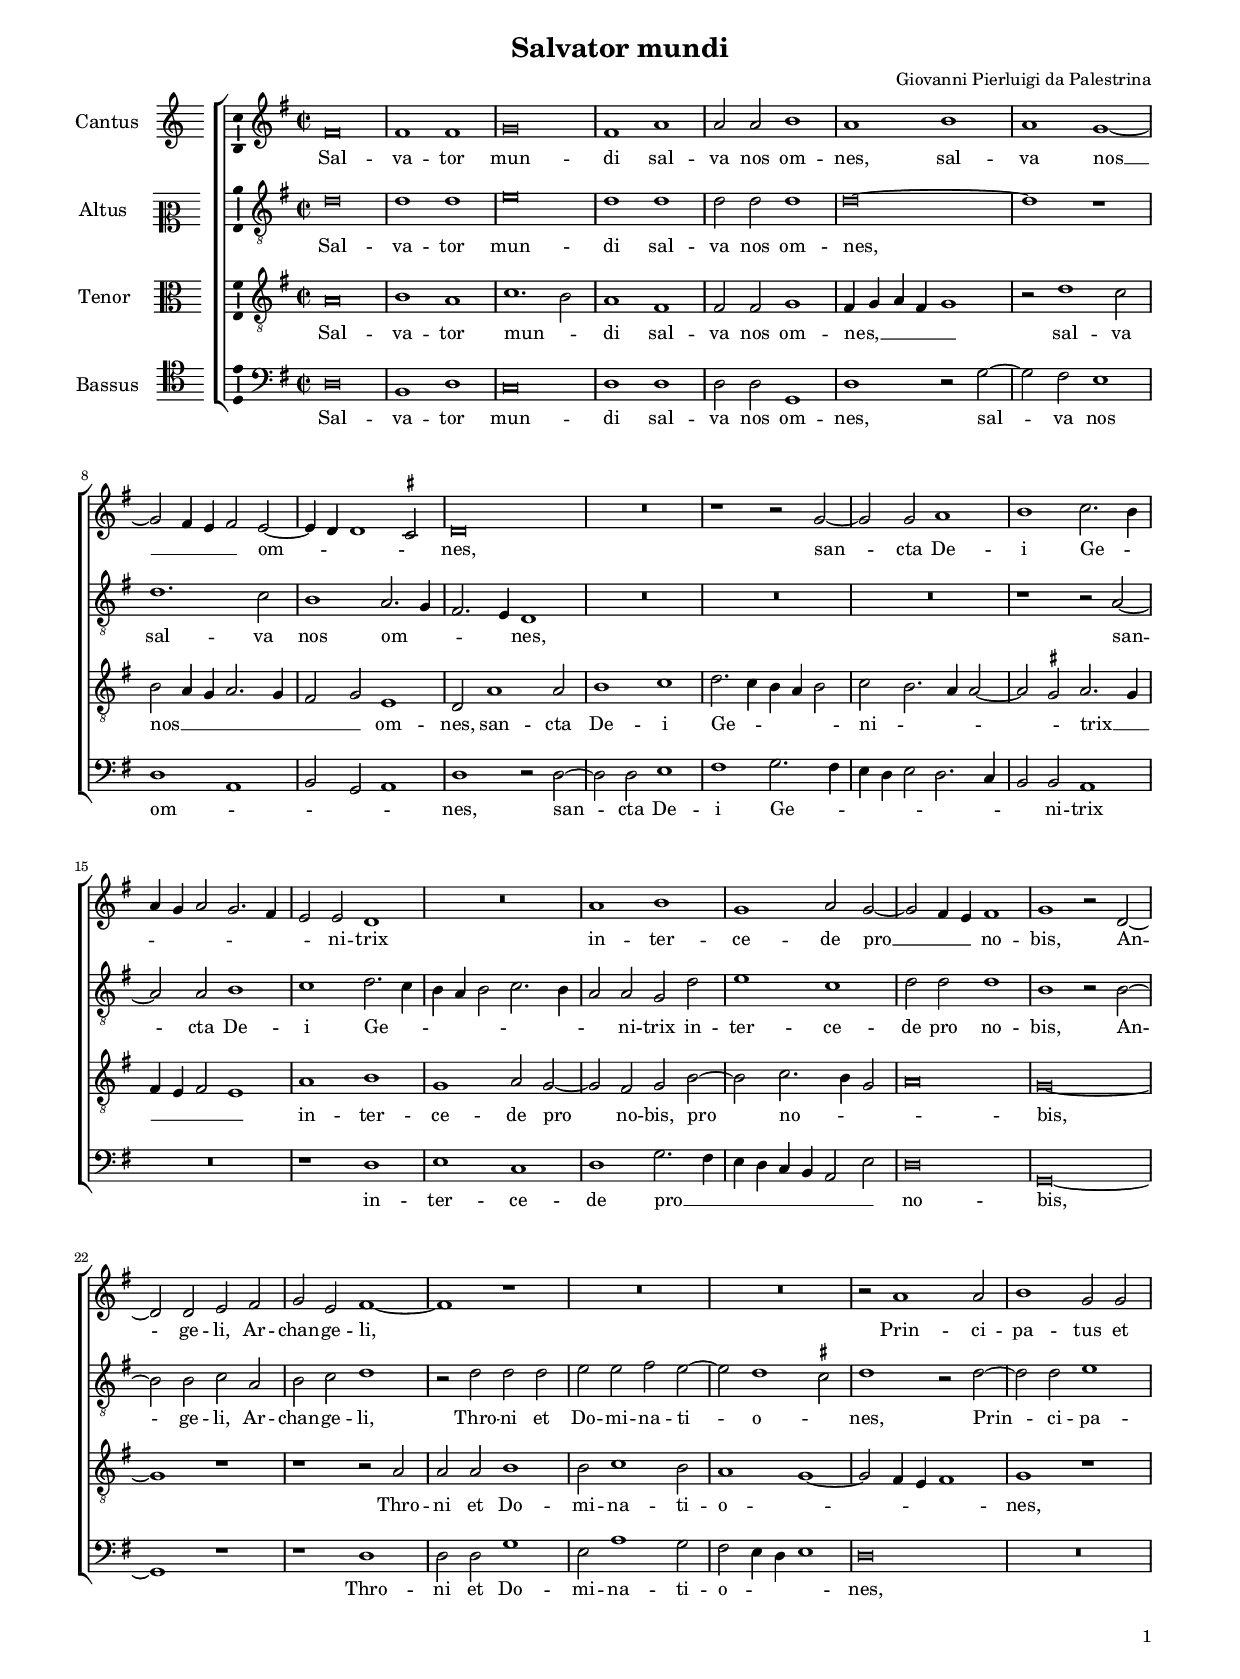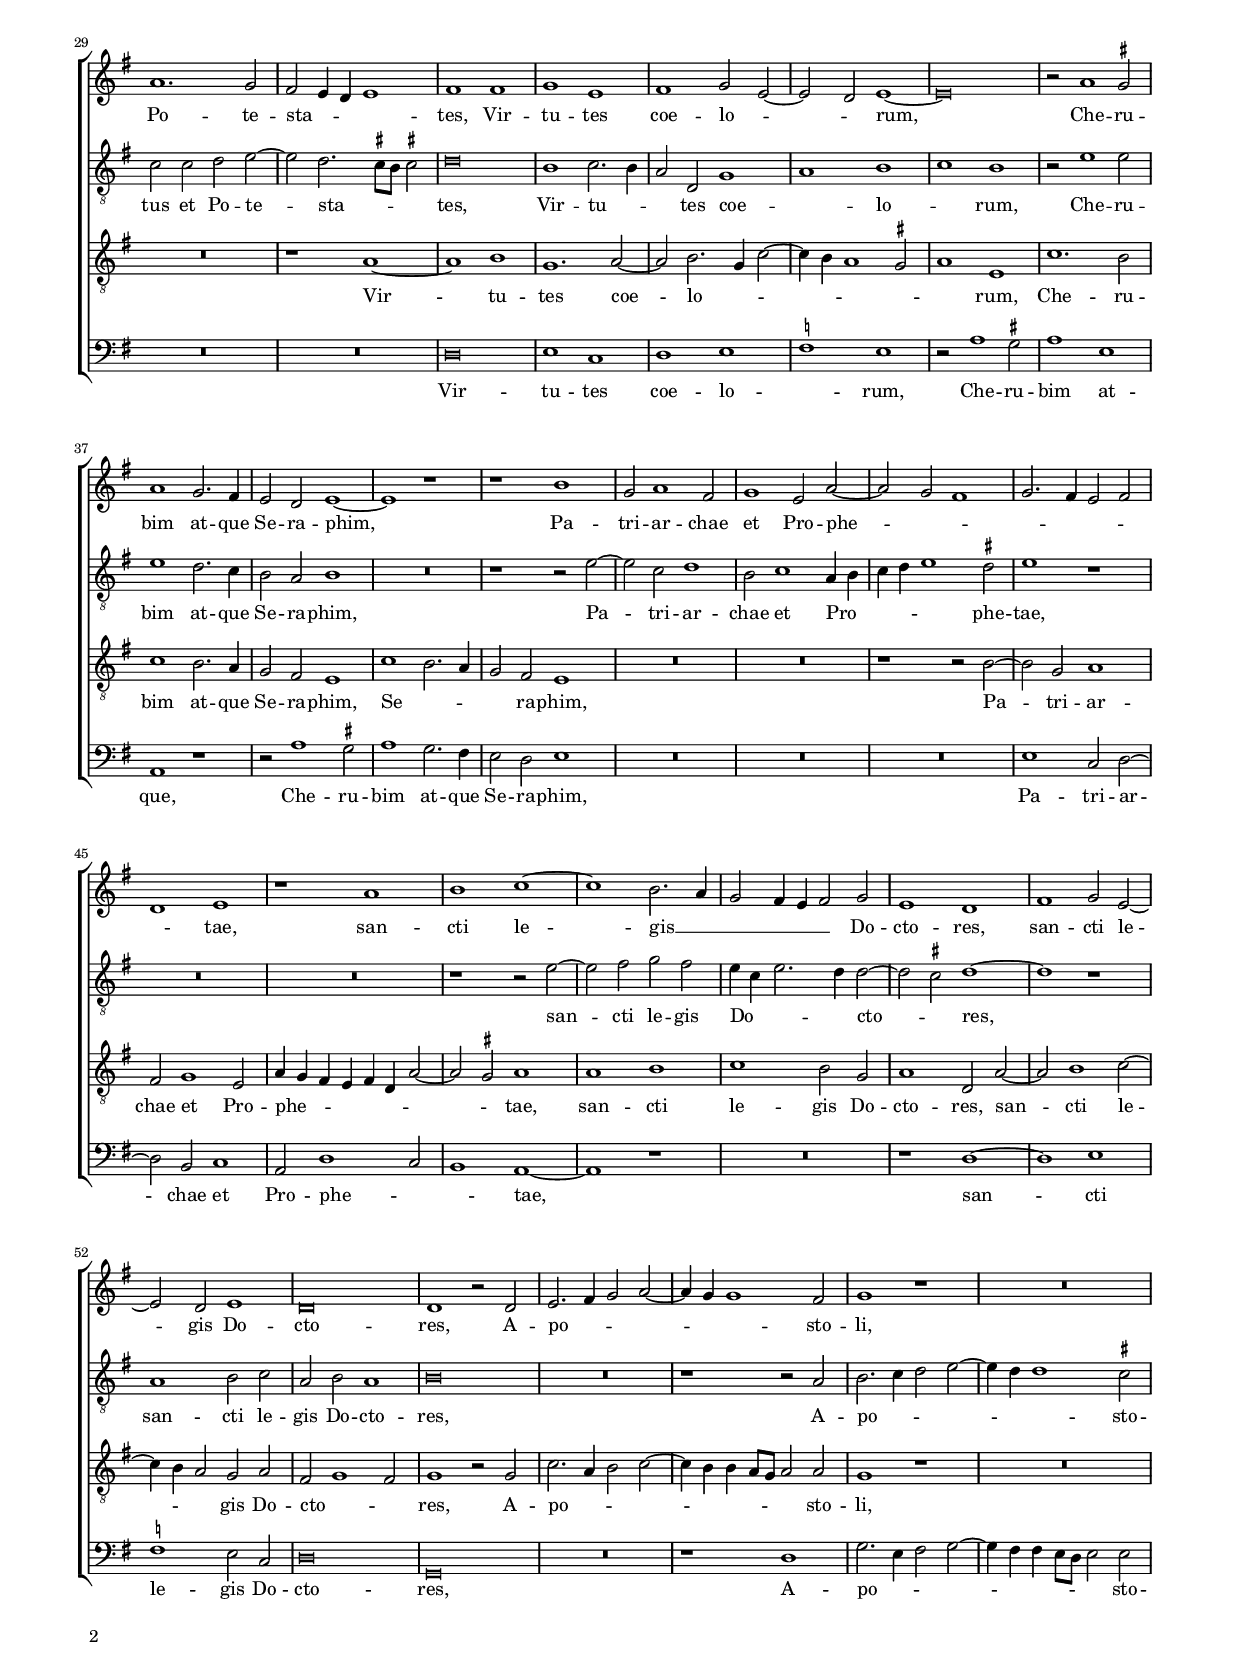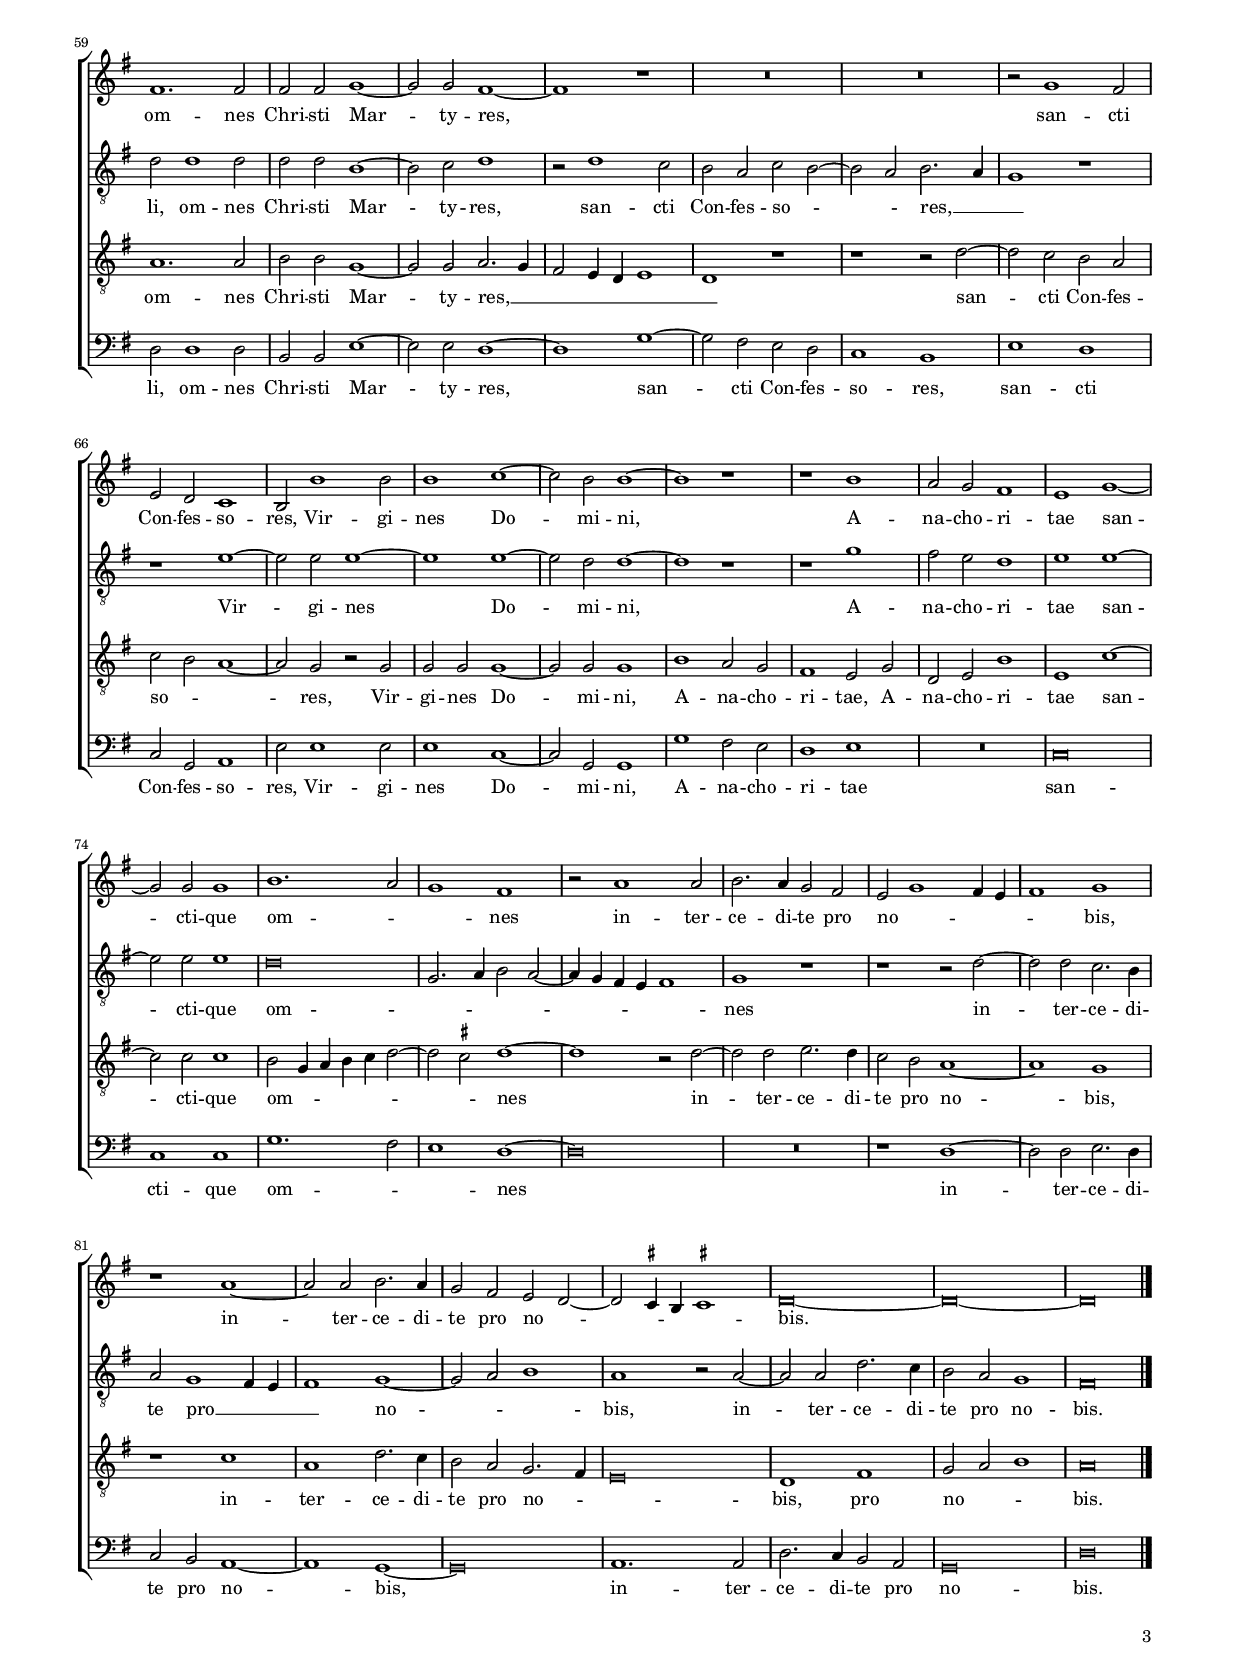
\header
{
  title="Salvator mundi"
  composer="Giovanni Pierluigi da Palestrina"
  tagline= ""
}

\version "2.22.2"
\language deutsch
#(set-global-staff-size 15)
% #(set-default-paper-size "letter")
#(ly:set-option 'point-and-click #f)

	
global = {      
	\key c \major
	\time 2/2 \set Score.measureLength = #(ly:make-moment 2/1)
    \set Score.tempoHideNote = ##t
    \tempo 2 = 90
    \skip 1*2*87 \bar "|."
	}

	ficta = { \once \set suggestAccidentals = ##t }
	
	forget = #(define-music-function (music) (ly:music?) #{
		\accidentalStyle forget
		$music
		\accidentalStyle default
		#})
	

\paper
	{
	top-margin = 1.5 \cm
	bottom-margin = 0.9 \cm
	left-margin = 1.5 \cm
	right-margin = 1.5 \cm
	ragged-bottom = ##f
	ragged-last-bottom = ##f
	print-page-number = ##f
	system-system-spacing = #'((basic-distance . 17) (minimum-distance . 13) (padding . 5) (strechability . 150))
    oddFooterMarkup=\markup   \fill-line { "" \fromproperty #'page:page-number-string }
    evenFooterMarkup=\markup  \fill-line { \fromproperty #'page:page-number-string "" }
    last-bottom-spacing = #'((basic-distance . 11) (minimum-distance . 7) (padding . 4))
	systems-per-page = 4
    page-count = 3        
%	min-systems-per-page = 3
	}


incipitcantus = \markup { \score {
	{
	\set Staff.instrumentName = \markup { \fontsize #1 "Cantus" }
	\key c \major
	\clef violin
	s4 \bar ""
	}
	\layout  {
	raggedright = ##t
	indent = 1.6 \cm
	line-width = 2.4\cm
	\context { \Staff \remove Time_signature_engraver }
	\override Staff.Clef.Y-extent = #'(0 . 0)
	}} \hspace #1 }
	
      
incipitaltus = \markup { \score {
	{
	\set Staff.instrumentName = \markup { \fontsize #1 "Altus" }
	\key c \major
	\clef mezzosoprano
	s4 \bar ""
	}
	\layout  {
	raggedright = ##t
	indent = 1.6 \cm
	line-width = 2.4\cm
	\context { \Staff \remove Time_signature_engraver }
	\override Staff.Clef.Y-extent = #'(0 . 0)
	}} \hspace #1 }


incipittenor = \markup { \score {
	{
	\set Staff.instrumentName = \markup { \fontsize #1 "Tenor" }
	\key c \major
	\clef alto
	s4 \bar ""
	}
	\layout  {
	raggedright = ##t
	indent = 1.6 \cm
	line-width = 2.4\cm
	\context { \Staff \remove Time_signature_engraver }
	\override Staff.Clef.Y-extent = #'(0 . 0)
	}} \hspace #1 }


incipitbassus = \markup { \score {
	{
	\set Staff.instrumentName = \markup { \fontsize #1 "Bassus" }
	\key c \major
	\clef tenor
	s4 \bar ""
	}
	\layout  {
	raggedright = ##t
	indent = 1.6 \cm
	line-width = 2.4\cm
	\context { \Staff \remove Time_signature_engraver }
	\override Staff.Clef.Y-extent = #'(0 . 0)
	}} \hspace #1 }


cantus =  \relative c''
	{
	h\breve
	h1 h
	c\breve
	h1 d
%5
	d2 d e1 |
	d1 e
	d1 c~
	c2 h4 a h2 a~
	a4 g g1 \ficta fis2
%10
	g\breve |
	R\breve
	r1 r2 c~
	c2 c d1
	e1 f2. e4
%15
	d4 c d2 c2. h4 |
	a2 a g1
	R\breve
	d'1 e
	c1 d2 c~
%20
	c2 h4 a h1 |
	c1 r2 g~
	g2 g a h
	c2 a h1~
	h1 r
%25
	R\breve |
	R\breve
	r2 d1 d2
	e1 c2 c
	d1. c2
%30
	h2 a4 g a1 |
	h1 h
	c1 a
	h1 c2 a~
	a2 g a1~
%35
	a\breve |
	r2 d1 \ficta cis2
	d1 c2. h4
	a2 g a1~
	a1 r
%40
	r1 e' |
	c2 d1 h2
	c1 a2 d~
	d2 c h1
	c2. h4 a2 h
%45
	g1 a |
	r1 d
	e1 f~
	f1 e2. d4
	c2 h4 a h2 c
%50
	a1 g |
	h1 c2 a~
	a2 g a1
	g\breve
	g1 r2 g
%55
	a2. h4 c2 d~ |
	d4 c c1 h2
	c1 r
	R\breve
	h1. h2
%60
	h2 h c1~ |
	c2 c h1~
	h1 r
	R\breve
	R\breve
%65
	r2 c1 h2 |
	a2 g f1
	e2 e'1 e2
	e1 f~
	f2 e e1~
%70
	e1 r |
	r1 e
	d2 c h1
	a1 c~
	c2 c c1
%75
	e1. d2 |
	c1 h
	r2 d1 d2
	e2. d4 c2 h
	a2 c1 h4 a
%80
	h1 c |
	r1 d~
	d2 d e2. d4
	c2 h a g~
	g2 \ficta fis4 e \ficta fis!1
%85
	g\breve~ |
	g\breve~
	g\breve |
	}


altus =  \relative c'
	{
	g'\breve
	g1 g
	a\breve
	g1 g
%5
	g2 g g1 |
	g\breve~
	g1 r
	g1. f2
	e1 d2. c4
%10
	h2. a4 g1 |
	R\breve
	R\breve
	R\breve
	r1 r2 d'~
%15
	d2 d e1 |
	f1 g2. f4
	e4 d e2 f2. e4
	d2 d c g'
	a1 f
%20
	g2 g g1 |
	e1 r2 e~
	e2 e f d
	e2 f g1
	r2 g g g
%25
	a2 a h a~ |
	a2 g1 \ficta fis2
	g1 r2 g~
	g2 g a1
	f2 f g a~
%30
	a2 g2. \ficta fis8 e \ficta fis!2 |
	g\breve
	e1 f2. e4
	d2 g, c1
	d1 e
%35
	f1 e |
	r2 a1 a2
	a1 g2. f4
	e2 d e1
	R\breve
%40
	r1 r2 a~ |
	a2 f g1
	e2 f1 d4 e
	f4 g a1 \ficta gis2
	a1 r
%45
	R\breve |
	R\breve
	r1 r2 a~
	a2 h c h
	a4 f a2. g4 g2~
%50
	g2 \ficta fis g1~ |
	g1 r
	d1 e2 f
	d2 e d1
	e\breve
%55
	R\breve |
	r1 r2 d
	e2. f4 g2 a~
	a4 g g1 \ficta fis2
	g2 g1 g2
%60
	g2 g e1~ |
	e2 f g1
	r2 g1 f2
	e2 d f e~
	e2 d e2. d4
%65
	c1 r |
	r1 a'~
	a2 a a1~
	a1 a~
	a2 g g1~
%70
	g1 r |
	r1 c
	h2 a g1
	a1 a~
	a2 a a1
%75
	g\breve |
	c,2. d4 e2 d~
	d4 c h a h1
	c1 r
	r1 r2 g'~
%80
	g2 g f2. e4 |
	d2 c1 h4 a
	h1 c~
	c2 d e1
	d1 r2 d~
%85
	d2 d g2. f4 |
	e2 d c1
	h\breve |	
	}


tenor =  \relative c'
	{
	d\breve
	e1 d
	f1. e2
	d1 h
%5
	h2 h c1 |
	h4 c d h c1
	r2 g'1 f2
	e2 d4 c d2. c4
	h2 c a1
%10
	g2 d'1 d2 |
	e1 f
	g2. f4 e d e2
	f2 e2. d4 d2~
	d2 \ficta cis d2. \forget c4
%15
	h4 a h2 a1 |
	d1 e
	c1 d2 c~
	c2 h c e~
	e2 f2. e4 c2
%20
	d\breve |
	c\breve~
	c1 r
	r1 r2 d
	d2 d e1
%25
	e2 f1 e2 |
	d1 c~
	c2 h4 a h1
	c1 r
	R\breve
%30
	r1 d~ |
	d1 e
	c1. d2~
	d2 e2. c4 f2~
	f4 e d1 \ficta cis2
%35
	d1 a |
	f'1. e2
	f1 e2. d4
	c2 h a1
	f'1 e2. d4
%40
	c2 h a1 |
	R\breve
	R\breve
	r1 r2 e'~
	e2 c d1
%45
	h2 c1 a2 |
	d4 c h a h g d'2~
	d2 \ficta cis d1
	d1 e
	f1 e2 c
%50
	d1 g,2 d'~ |
	d2 e1 f2~
	f4 e d2 c d
	h2 c1 h2
	c1 r2 c
%55
	f2. d4 e2 f~ |
	f4 e e d8 c d2 d
	c1 r
	R\breve
	d1. d2
%60
	e2 e c1~ |
	c2 c d2. c4
	h2 a4 g a1
	g1 r
	r1 r2 g'~
%65
	g2 f e d |
	f2 e d1~
	d2 c r c
	c2 c c1~
	c2 c c1
%70
	e1 d2 c |
	h1 a2 c
	g2 a e'1
	a,1 f'~
	f2 f f1
%75
	e2 c4 d e f g2~ |
	g2 \ficta fis g1~
	g1 r2 g~
	g2 g a2. g4
	f2 e d1~
%80
	d1 c |
	r1 f
	d1 g2. f4
	e2 d c2. h4
	a\breve
%85
	g1 h |
	c2 d e1
	d\breve |
	}


bassus  =  \relative c
	{
	g'\breve
	e1 g
	f\breve
	g1 g
%5
	g2 g c,1 |
	g'1 r2 c~
	c2 h a1
	g1 d
	e2 c d1
%10
	g1 r2 g~ |
	g2 g a1
	h1 c2. h4
	a4 g a2 g2. f4
	e2 e d1
%15
	R\breve |
	r1 g
	a1 f
	g1 c2. h4
	a4 g f e d2 a'
%20
	g\breve |
	c,\breve~
	c1 r
	r1 g'
	g2 g c1
%25
	a2 d1 c2 |
	h2 a4 g a1
	g\breve
	R\breve
	R\breve
%30
	R\breve |
	g\breve
	a1 f
	g1 a
	\ficta b1 a
%35
	r2 d1 \ficta cis2 |
	d1 a
	d,1 r
	r2 d'1 \ficta cis2
	d1 c2. h4
%40
	a2 g a1 |
	R\breve
	R\breve
	R\breve
	a1 f2 g~
%45
	g2 e f1 |
	d2 g1 f2
	e1 d~
	d1 r
	R\breve
%50
	r1 g~ |
	g1 a
	\ficta b1 a2 f
	g\breve
	c,\breve
%55
	R\breve |
	r1 g'
	c2. a4 h2 c~
	c4 h h a8 g a2 a
	g2 g1 g2
%60
	e2 e a1~ |
	a2 a g1~
	g1 c~
	c2 h a g
	f1 e
%65
	a1 g |
	f2 c d1
	a'2 a1 a2
	a1 f~
	f2 c c1
%70
	c'1 h2 a |
	g1 a
	R\breve
	f\breve
	f1 f
%75
	c'1. h2 |
	a1 g~
	g\breve
	R\breve
	r1 g~
%80
	g2 g a2. g4 |
	f2 e d1~
	d1 c~
	c\breve
	d1. d2
%85
	g2. f4 e2 d |
	c\breve
	g'\breve |
	}

lyricscantus = \lyricmode {
	Sal -- va -- tor mun -- di sal -- va nos om -- nes,
    sal -- va nos __ _ _ _ om -- _ _ _ nes,
    san -- cta De -- i Ge -- _ _ _ _ _ _ _ ni -- trix in -- ter -- ce -- de pro __ _ _ no -- bis,
    An -- ge -- li, Ar -- chan -- ge -- li,
    Prin -- ci -- pa -- tus et Po -- te -- sta -- _ _ _ tes,
    Vir -- tu -- tes coe -- lo -- _ _ rum,
    Che -- ru -- bim at -- que Se -- ra -- phim,
    Pa -- tri -- ar -- chae et Pro -- phe -- _ _ _ _ _ _ _ tae,
    san -- cti le -- gis __ _ _ _ _ _ Do -- cto -- res,
    san -- cti le -- gis Do -- cto -- res,
    A -- po -- _ _ _ _ _ sto -- li, om -- nes Chri -- sti Mar -- ty -- res,
    san -- cti Con -- fes -- so -- res, Vir -- gi -- nes Do -- mi -- ni,
    A -- na -- cho -- ri -- tae san -- cti -- que om -- _ _ nes
    in -- ter -- ce -- di -- te pro no -- _ _ _ _ bis,
    in -- ter -- ce -- di -- te pro no -- _ _ _ _ bis.
	}


lyricsaltus = \lyricmode {
	Sal -- va -- tor mun -- di sal -- va nos om -- nes,
    sal -- va nos om -- _ _ _ nes,
    san -- cta De -- i Ge -- _ _ _ _ _ _ _ ni -- trix in -- ter -- ce -- de pro no -- bis,
    An -- ge -- li, Ar -- chan -- ge -- li, Thro -- ni et Do -- mi -- na -- ti -- o -- _ nes,
    Prin -- ci -- pa -- tus et Po -- te -- sta -- _ _ _ tes,
    Vir -- tu -- _ _ tes coe -- _ lo -- _ rum,
    Che -- ru -- bim at -- que Se -- ra -- phim,
    Pa -- tri -- ar -- chae et Pro -- _ _ _ _ phe -- tae,
    san -- cti le -- gis Do -- _ _ _ cto -- _ res,
    san -- cti le -- gis Do -- cto -- res,
    A -- po -- _ _ _ _ _ sto -- li, om -- nes Chri -- sti Mar -- ty -- res,
    san -- cti Con -- fes -- so -- _ _ res, __ _ _ Vir -- gi -- nes Do -- mi -- ni,
    A -- na -- cho -- ri -- tae san -- cti -- que om -- _ _ _ _ _ _ _ _ nes
    in -- ter -- ce -- di -- te pro __ _ _ _ no -- _ _ bis,
    in -- ter -- ce -- di -- te pro no -- bis.
	}


lyricstenor = \lyricmode {
	Sal -- va -- tor mun -- _ di sal -- va nos om -- nes, __ _ _ _ _
    sal -- va nos __ _ _ _ _ _ _ om -- nes,
    san -- cta De -- i Ge -- _ _ _ _ ni -- _ _ _ _ trix __ _ _ _ _ _ in -- ter -- ce -- de pro no -- bis,
    pro no -- _ _ _ bis,
    Thro -- ni et Do -- mi -- na -- ti -- o -- _ _ _ _ nes,
    Vir -- tu -- tes coe -- lo -- _ _ _ _ _ _ rum,
    Che -- ru -- bim at -- que Se -- ra -- phim,
    Se -- _ _ _ ra -- phim,
    Pa -- tri -- ar -- chae et Pro -- phe -- _ _ _ _ _ _ _ tae,
    san -- cti le -- gis Do -- cto -- res,
    san -- cti le -- _ _ gis Do -- cto -- _ _ res,
    A -- po -- _ _ _ _ _ _ _ _ sto -- li, om -- nes Chri -- sti Mar -- ty -- res, __ _ _ _ _ _ _
    san -- cti Con -- fes -- so -- _ _ res, Vir -- gi -- nes Do -- mi -- ni,
    A -- na -- cho -- ri -- tae,
    A -- na -- cho -- ri -- tae san -- cti -- que om -- _ _ _ _ _ _ nes
    in -- ter -- ce -- di -- te pro no -- bis,
    in -- ter -- ce -- di -- te pro no -- _ _ bis,
    pro no -- _ _ bis.
	}


lyricsbassus = \lyricmode {
	Sal -- va -- tor mun -- di sal -- va nos om -- nes,
    sal -- va nos om -- _ _ _ _ nes,
    san -- cta De -- i Ge -- _ _ _ _ _ _ _ ni -- trix in -- ter -- ce -- de pro __ _ _ _ _ _ _ _ no -- bis,
    Thro -- ni et Do -- mi -- na -- ti -- o -- _ _ _ nes,
    Vir -- tu -- tes coe -- lo -- _ rum,
    Che -- ru -- bim at -- que,
    Che -- ru -- bim at -- que Se -- ra -- phim,
    Pa -- tri -- ar -- chae et Pro -- phe -- _ _ tae,
    san -- cti le -- gis Do -- cto -- res,
    A -- po -- _ _ _ _ _ _ _ _ sto -- li, om -- nes Chri -- sti Mar -- ty -- res,
    san -- cti Con -- fes -- so -- res,
    san -- cti Con -- fes -- so -- res, Vir -- gi -- nes Do -- mi -- ni,
    A -- na -- cho -- ri -- tae san -- cti -- que om -- _ _ nes
    in -- ter -- ce -- di -- te pro no -- bis,
    in -- ter -- ce -- di -- te pro no -- bis.
	}


\score
{  
	\transpose c g, {
	\new ChoirStaff \with { \override StaffGrouper.staff-staff-spacing.basic-distance = #12 }
	<<

	\new Staff << \global
	\new Voice="v1" {
		\set Staff.instrumentName=\incipitcantus
        %       \set Staff.instrumentName="S"
		\set Staff.midiInstrument = "reed organ"
		\clef "violin"
		\cantus }
	\new Lyrics \lyricsto "v1" {\lyricscantus }
	>>


	\new Staff << \global
	\new Voice="v2" {
		\set Staff.instrumentName=\incipitaltus
        %       \set Staff.instrumentName="A"
		\set Staff.midiInstrument = "reed organ"
        \clef "G_8"
		\altus}
	\new Lyrics \lyricsto "v2" {\lyricsaltus }
	>>


	\new Staff << \global
	\new Voice="v3" {
		\set Staff.instrumentName=\incipittenor
        %       \set Staff.instrumentName="T"
		\set Staff.midiInstrument = "reed organ"
		\clef "G_8"
		\tenor }
	\new Lyrics \lyricsto "v3" {\lyricstenor }
	>>


	\new Staff << \global
	\new Voice="v4" {
		\set Staff.instrumentName=\incipitbassus
        %       \set Staff.instrumentName="B"
		\set Staff.midiInstrument = "reed organ"
		\clef "bass" 
		\bassus }
	\new Lyrics \lyricsto "v4" {\lyricsbassus}
	>>

	>>
	} % transpose

	\layout
	{
	indent = 2.3 \cm
%	\context { \Lyrics \override VerticalAxisGroup.nonstaff-relatedstaff-spacing.padding = #2 }
%	\context { \Lyrics \override LyricText.font-size = #1 }
	\context { \Staff \override TimeSignature.break-visibility = #end-of-line-invisible }
    \context { \Staff \consists "Ambitus_engraver" }
	\context { \Score \override BarNumber.padding = #2 }
	\context { \Voice \override NoteHead.style = #'baroque }
	}

\midi
	{
	}
	
}


% EOF
